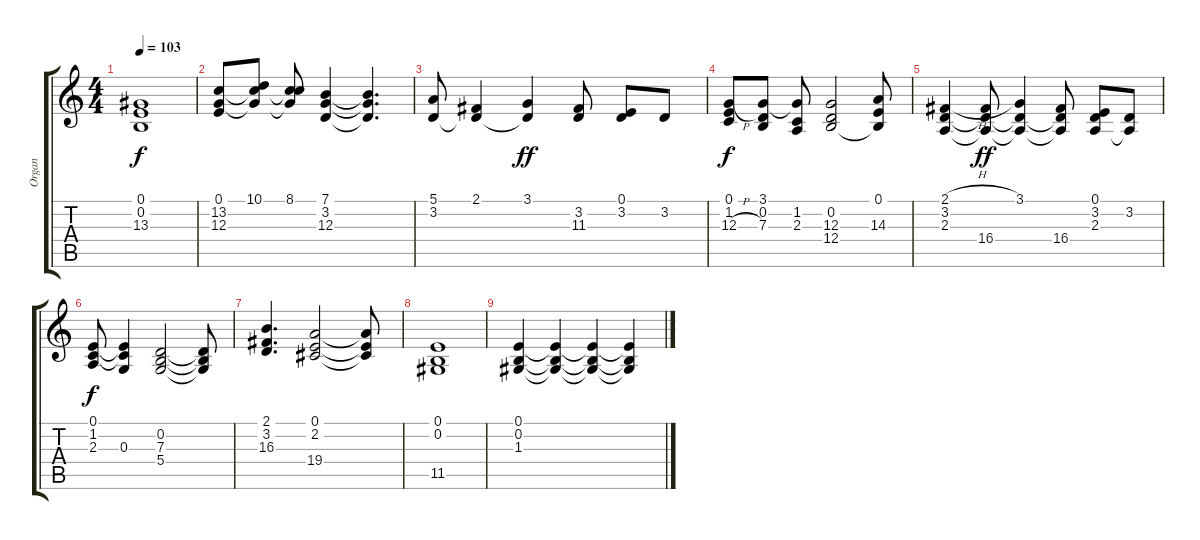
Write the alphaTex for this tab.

\track ("Organ" "Organ") {instrument drawbarorgan}
\staff {score tabs}
\tuning (E4 B3 G3 D3 A2 E2) {hide}
\ts (4 4)
\tempo 103
\clef g2
\ks c
(0.1 0.2 13.3).1{dy f} |
(0.1 13.2 12.3).8 (10.1 13.2{t} 12.3{t}).8 (8.1 13.2{t} 12.3{t}).8 (7.1 3.2 12.3).4 (7.1{t} 3.2{t} 12.3{t}).4{d} |
(5.1 3.2).8 (2.1 3.2{t}).4 (3.1 3.2{t}).4{dy ff} (3.2 11.3).8 (0.1 3.2).8 3.2.8 |
(0.1 1.2 12.3{h}).8{dy f} (3.1 0.2 7.3).8 (3.1{t} 1.2 2.3).8 (0.2 12.3 12.4).2 (0.1 0.2{t} 14.3).8 |
(2.1{h} 3.2 2.3).4 (3.2{t} 2.3{t} 16.4).8{dy ff} (3.1 3.2{t} 2.3{t}).4 (3.2{t} 2.3{t} 16.4).8 (0.1 3.2 2.3).8 (3.2 2.3{t}).8 |
(0.1 1.2 2.3).8{dy f} (0.1{t} 1.2{t} 0.3).4 (0.2 7.3 5.4).2 (0.2{t} 7.3{t} 5.4{t}).8 |
(2.1 3.2 16.3).4{d} (0.1 2.2 19.4).2 (0.1{t} 2.2{t} 19.4{t}).8 |
(0.1 0.2 11.5).1 |
(0.1 0.2 1.3).4{volume 12} (0.1{t} 0.2{t} 1.3{t}).4{volume 11} (0.1{t} 0.2{t} 1.3{t}).4{volume 10} (0.1{t} 0.2{t} 1.3{t}).4{volume 8}
